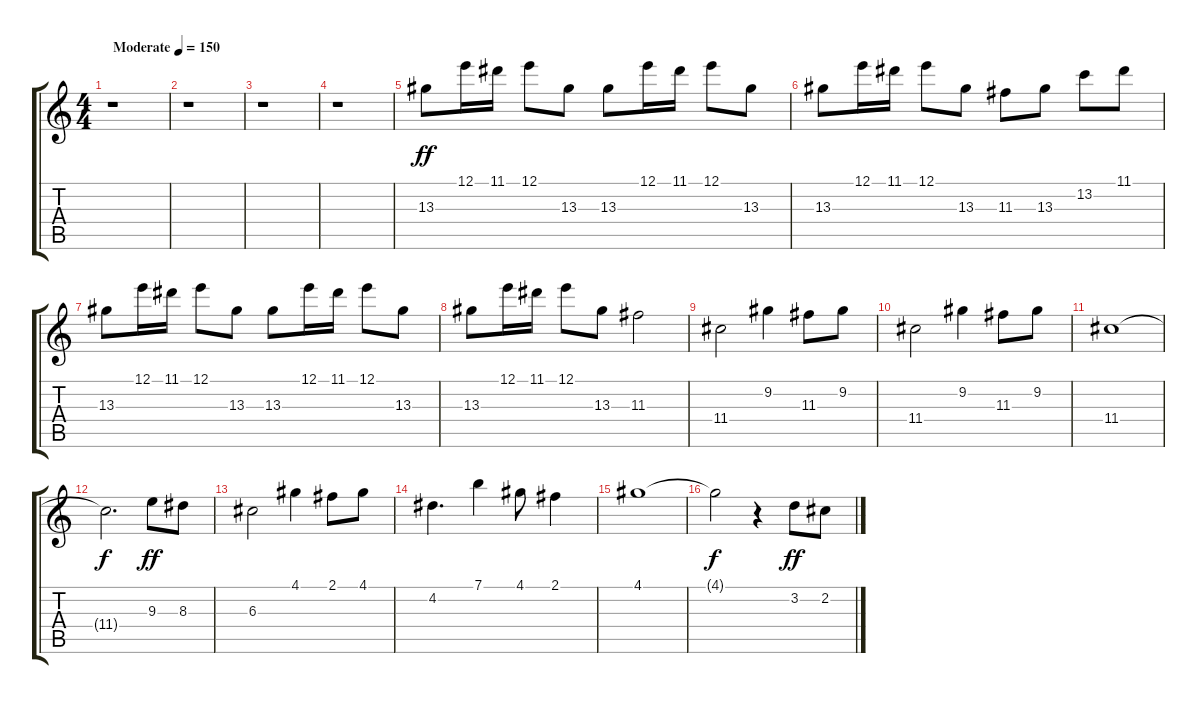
\track "" {instrument overdrivenguitar}
\staff {score tabs}
\tuning (E4 B3 G3 D3 A2 E2) {hide}
\ts (4 4)
\tempo (150 "Moderate")
\clef g2
\ks c
r.1{dy ff instrument overdrivenguitar} |
r.1 |
r.1 |
r.1 |
13.3.8 12.1.16 11.1.16 12.1.8 13.3.8 13.3.8 12.1.16 11.1.16 12.1.8 13.3.8 |
13.3.8 12.1.16 11.1.16 12.1.8 13.3.8 11.3.8 13.3.8 13.2.8 11.1.8 |
13.3.8 12.1.16 11.1.16 12.1.8 13.3.8 13.3.8 12.1.16 11.1.16 12.1.8 13.3.8 |
13.3.8 12.1.16 11.1.16 12.1.8 13.3.8 11.3.2 |
11.4.2 9.2.4 11.3.8 9.2.8 |
11.4.2 9.2.4 11.3.8 9.2.8 |
11.4.1 |
11.4{t}.2{d dy f} 9.3.8{dy ff} 8.3.8 |
6.3.2 4.1.4 2.1.8 4.1.8 |
4.2.4{d} 7.1.4 4.1.8 2.1.4 |
4.1.1 |
4.1{t}.2{dy f} r.4 3.2.8{dy ff} 2.2.8
